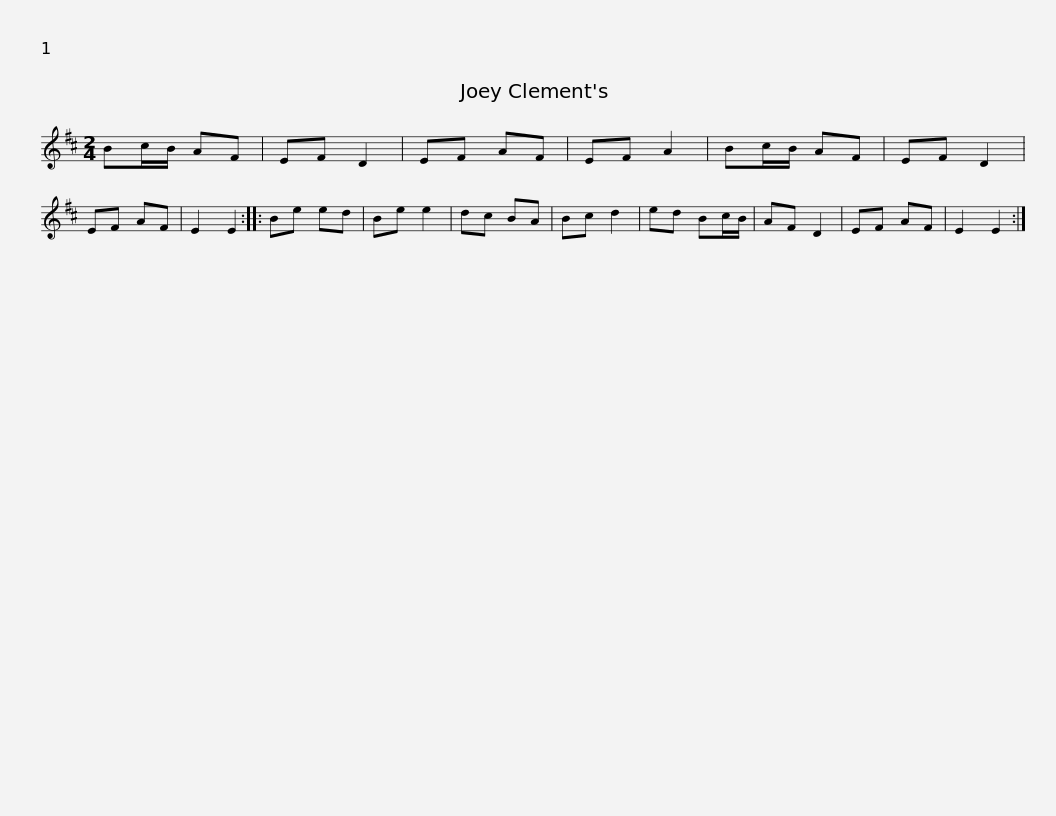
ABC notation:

X:1
L:1/8
M:2/4
I:linebreak $
K:D
V:1 treble
V:1
 Bc/B/ AF | EF D2 | EF AF | EF A2 | Bc/B/ AF | %5
 EF D2 | EF AF | E2 E2 :: Be ed | Be e2 | %10
 dc BA |$ Bc d2 | ed Bc/B/ | AF D2 | EF AF | %15
 E2 E2 :| %16
